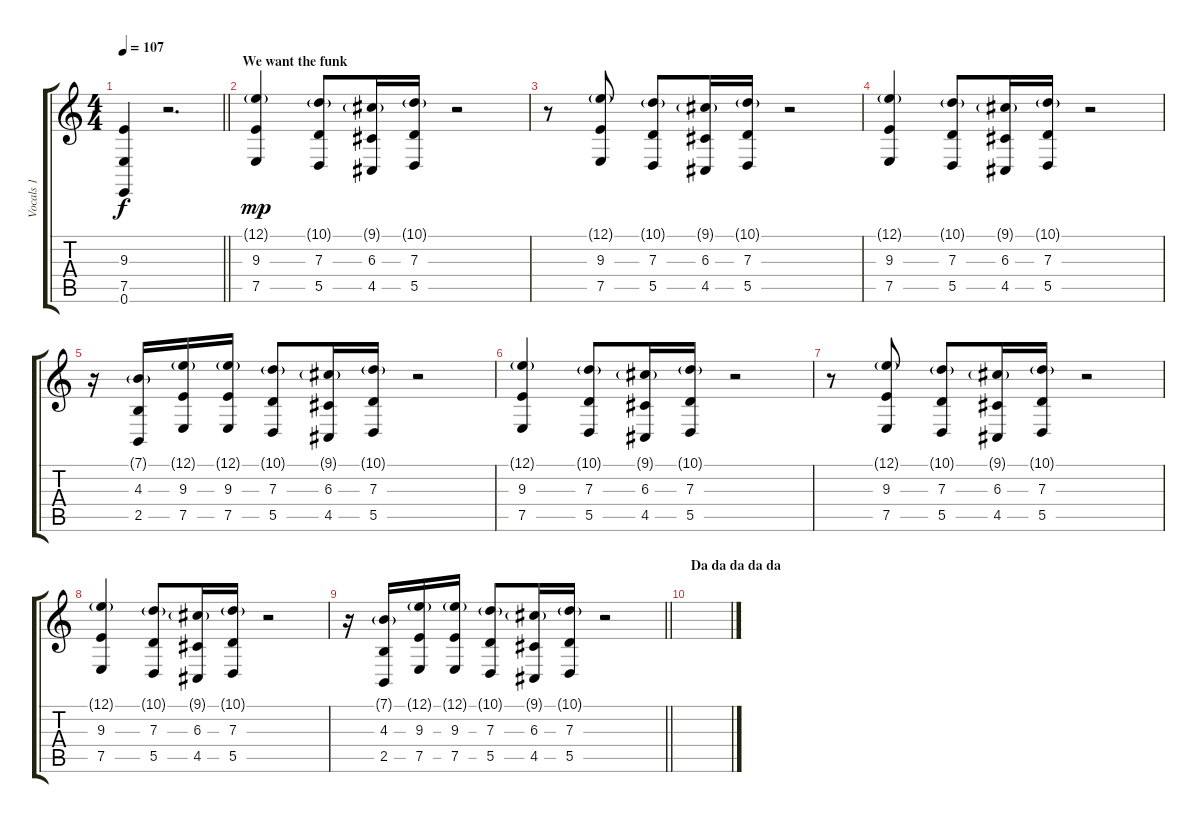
\track ("Vocals 1" "Vocals 1") {instrument lead8bassandlead}
\staff {score tabs}
\tuning (E4 B3 G3 D3 A2 E2) {hide}
\ts (4 4)
\tempo 107
\clef g2
\barLineRight lightlight
\ks c
(9.3{t} 7.5{t} 0.6{t}).4{dy f} r.2{d} |
\section ("" "We want the funk")
(12.1{g} 9.3 7.5).4{dy mp} (10.1{g} 7.3 5.5).8 (9.1{g} 6.3 4.5).16 (10.1{g} 7.3 5.5).16 r.2 |
r.8 (12.1{g} 9.3 7.5).8 (10.1{g} 7.3 5.5).8 (9.1{g} 6.3 4.5).16 (10.1{g} 7.3 5.5).16 r.2 |
(12.1{g} 9.3 7.5).4 (10.1{g} 7.3 5.5).8 (9.1{g} 6.3 4.5).16 (10.1{g} 7.3 5.5).16 r.2 |
r.16 (7.1{g} 4.3 2.5).16 (12.1{g} 9.3 7.5).16 (12.1{g} 9.3 7.5).16 (10.1{g} 7.3 5.5).8 (9.1{g} 6.3 4.5).16 (10.1{g} 7.3 5.5).16 r.2 |
(12.1{g} 9.3 7.5).4 (10.1{g} 7.3 5.5).8 (9.1{g} 6.3 4.5).16 (10.1{g} 7.3 5.5).16 r.2 |
r.8 (12.1{g} 9.3 7.5).8 (10.1{g} 7.3 5.5).8 (9.1{g} 6.3 4.5).16 (10.1{g} 7.3 5.5).16 r.2 |
(12.1{g} 9.3 7.5).4 (10.1{g} 7.3 5.5).8 (9.1{g} 6.3 4.5).16 (10.1{g} 7.3 5.5).16 r.2 |
\barLineRight lightlight
r.16 (7.1{g} 4.3 2.5).16 (12.1{g} 9.3 7.5).16 (12.1{g} 9.3 7.5).16 (10.1{g} 7.3 5.5).8 (9.1{g} 6.3 4.5).16 (10.1{g} 7.3 5.5).16 r.2 |
\section ("" "Da da da da da")
